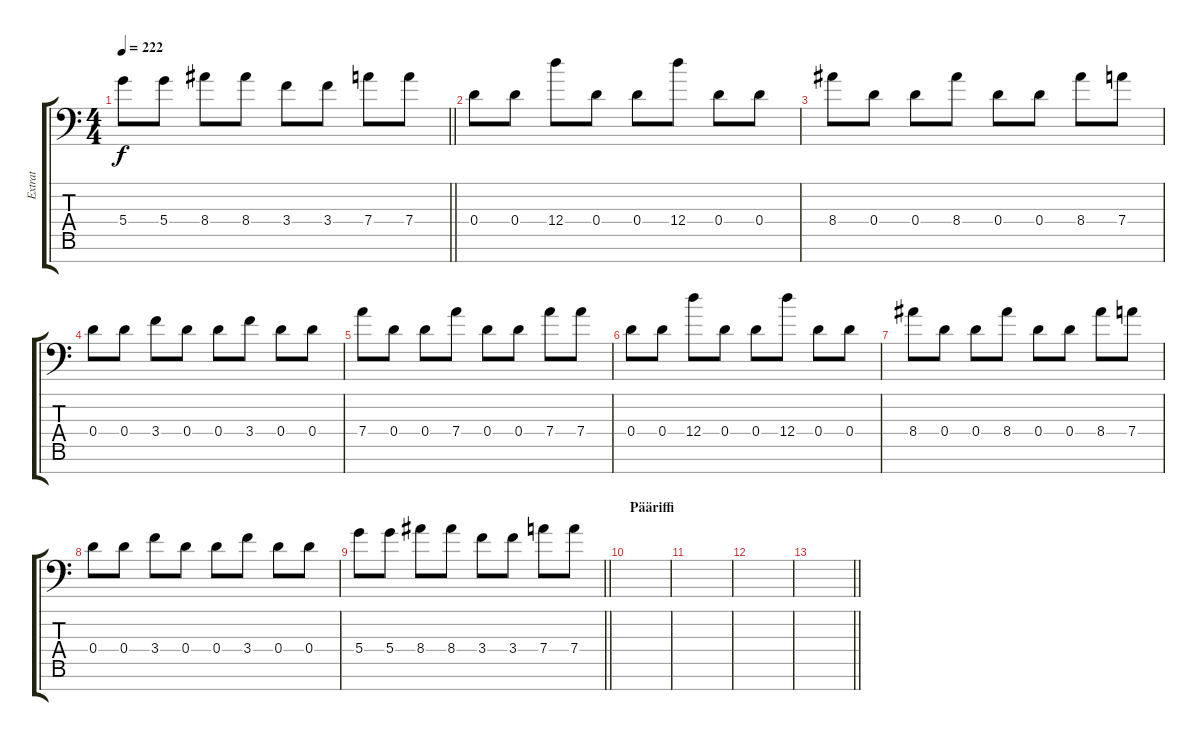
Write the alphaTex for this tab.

\track ("Extrat" "Extrat") {instrument distortionguitar}
\staff {score tabs}
\tuning (E4 B3 G3 D3 A2 D2 A1) {hide}
\ts (4 4)
\tempo 222
\clef f4
\barLineRight lightlight
\ks c
5.4.8{dy f} 5.4.8 8.4.8 8.4.8 3.4.8 3.4.8 7.4.8 7.4.8 |
0.4.8 0.4.8 12.4.8 0.4.8 0.4.8 12.4.8 0.4.8 0.4.8 |
8.4.8 0.4.8 0.4.8 8.4.8 0.4.8 0.4.8 8.4.8 7.4.8 |
0.4.8 0.4.8 3.4.8 0.4.8 0.4.8 3.4.8 0.4.8 0.4.8 |
7.4.8 0.4.8 0.4.8 7.4.8 0.4.8 0.4.8 7.4.8 7.4.8 |
0.4.8 0.4.8 12.4.8 0.4.8 0.4.8 12.4.8 0.4.8 0.4.8 |
8.4.8 0.4.8 0.4.8 8.4.8 0.4.8 0.4.8 8.4.8 7.4.8 |
0.4.8 0.4.8 3.4.8 0.4.8 0.4.8 3.4.8 0.4.8 0.4.8 |
\barLineRight lightlight
5.4.8 5.4.8 8.4.8 8.4.8 3.4.8 3.4.8 7.4.8 7.4.8 |
\section ("" "Pääriffi")
|
|
|
\barLineRight lightlight
